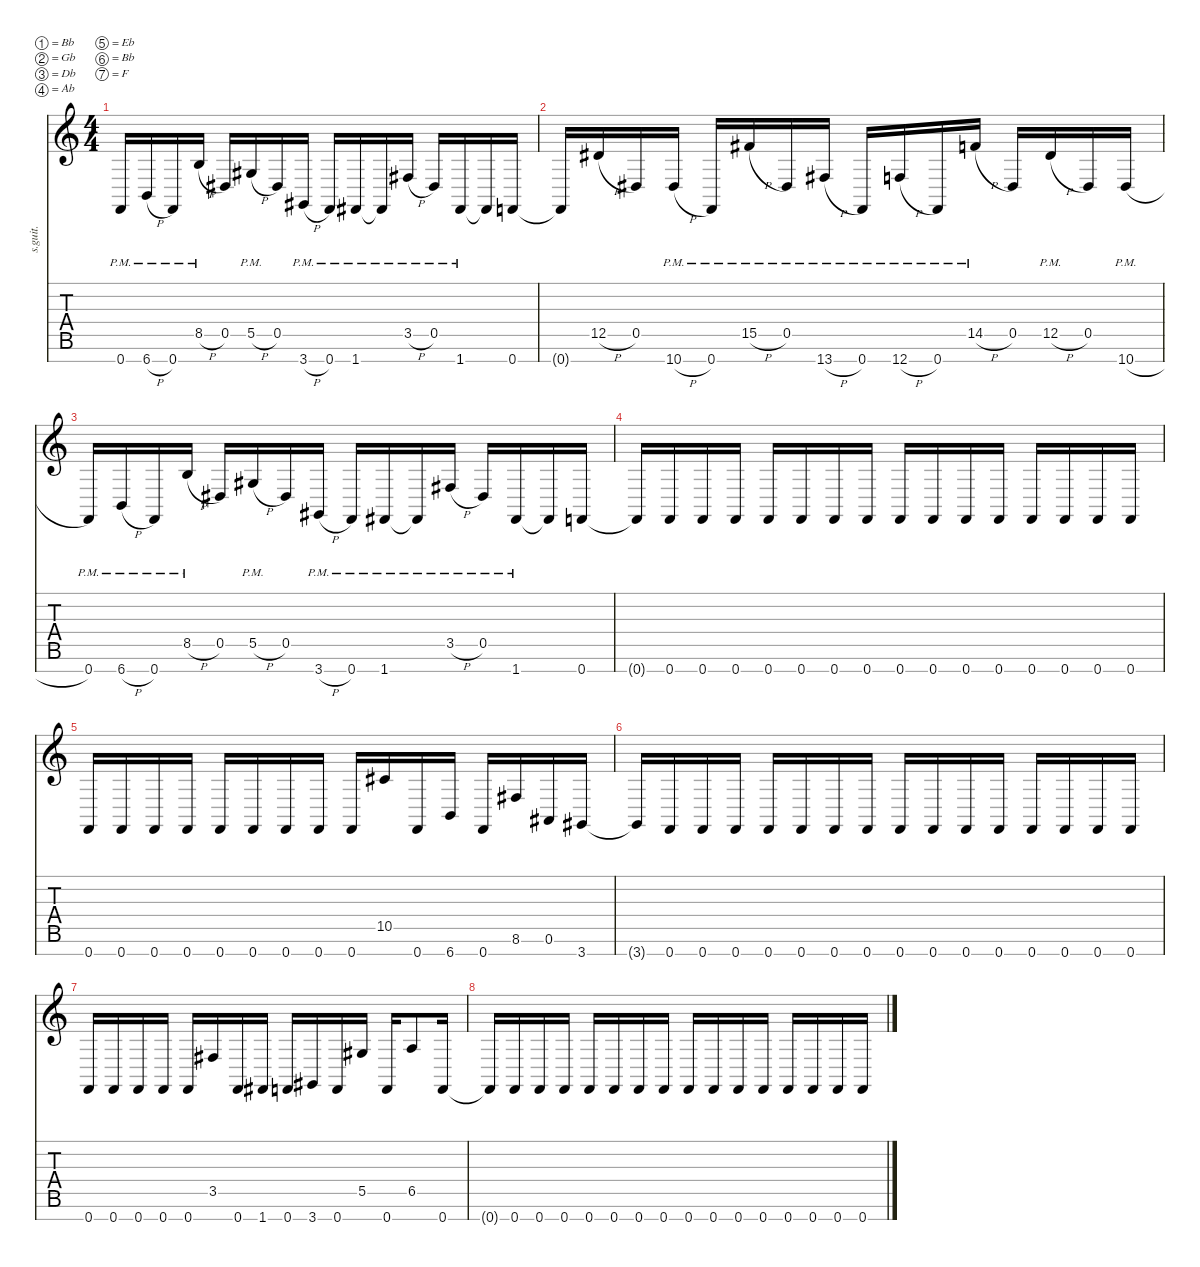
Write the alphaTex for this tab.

\defaultSystemsLayout 4
\hideDynamics
\bracketExtendMode nobrackets
\track ("Fredrik Thordendal" "s.guit.") {instrument distortionguitar}
\staff {score tabs}
\tuning (Bb3 Gb3 Db3 Ab2 Eb2 Bb1 F1)
\ts (4 4)
\tempo (110 hide)
\clef g2
\ks c
0.7{pm}.16{lyrics (0 "") lyrics (1 "") lyrics (2 "") lyrics (3 "") lyrics (4 "") dy f} 6.7{h pm}.16{lyrics (0 "") lyrics (1 "") lyrics (2 "") lyrics (3 "") lyrics (4 "")} 0.7{pm}.16{lyrics (0 "") lyrics (1 "") lyrics (2 "") lyrics (3 "") lyrics (4 "")} 8.5{h pm}.16{lyrics (0 "") lyrics (1 "") lyrics (2 "") lyrics (3 "") lyrics (4 "")} 0.5{acc #}.16{lyrics (0 "") lyrics (1 "") lyrics (2 "") lyrics (3 "") lyrics (4 "")} 5.5{h pm acc #}.16{lyrics (0 "") lyrics (1 "") lyrics (2 "") lyrics (3 "") lyrics (4 "")} 0.5{acc #}.16{lyrics (0 "") lyrics (1 "") lyrics (2 "") lyrics (3 "") lyrics (4 "")} 3.7{h pm acc #}.16{lyrics (0 "") lyrics (1 "") lyrics (2 "") lyrics (3 "") lyrics (4 "")} 0.7{pm}.16{lyrics (0 "") lyrics (1 "") lyrics (2 "") lyrics (3 "") lyrics (4 "")} 1.7{pm acc #}.16{lyrics (0 "") lyrics (1 "") lyrics (2 "") lyrics (3 "") lyrics (4 "")} 1.7{pm t acc #}.16{lyrics (0 "") lyrics (1 "") lyrics (2 "") lyrics (3 "") lyrics (4 "")} 3.5{h pm acc #}.16{lyrics (0 "") lyrics (1 "") lyrics (2 "") lyrics (3 "") lyrics (4 "")} 0.5{pm acc #}.16{lyrics (0 "") lyrics (1 "") lyrics (2 "") lyrics (3 "") lyrics (4 "")} 1.7{pm acc #}.16{lyrics (0 "") lyrics (1 "") lyrics (2 "") lyrics (3 "") lyrics (4 "")} 1.7{t acc #}.16{lyrics (0 "") lyrics (1 "") lyrics (2 "") lyrics (3 "") lyrics (4 "")} 0.7.16{lyrics (0 "") lyrics (1 "") lyrics (2 "") lyrics (3 "") lyrics (4 "")} |
0.7{t}.16{lyrics (0 "") lyrics (1 "") lyrics (2 "") lyrics (3 "") lyrics (4 "")} 12.5{h acc #}.16{lyrics (0 "") lyrics (1 "") lyrics (2 "") lyrics (3 "") lyrics (4 "")} 0.5{acc #}.16{lyrics (0 "") lyrics (1 "") lyrics (2 "") lyrics (3 "") lyrics (4 "")} 10.7{h pm acc #}.16{lyrics (0 "") lyrics (1 "") lyrics (2 "") lyrics (3 "") lyrics (4 "")} 0.7{pm}.16{lyrics (0 "") lyrics (1 "") lyrics (2 "") lyrics (3 "") lyrics (4 "")} 15.5{h pm acc #}.16{lyrics (0 "") lyrics (1 "") lyrics (2 "") lyrics (3 "") lyrics (4 "")} 0.5{pm acc #}.16{lyrics (0 "") lyrics (1 "") lyrics (2 "") lyrics (3 "") lyrics (4 "")} 13.7{h pm acc #}.16{lyrics (0 "") lyrics (1 "") lyrics (2 "") lyrics (3 "") lyrics (4 "")} 0.7{pm}.16{lyrics (0 "") lyrics (1 "") lyrics (2 "") lyrics (3 "") lyrics (4 "")} 12.7{h pm}.16{lyrics (0 "") lyrics (1 "") lyrics (2 "") lyrics (3 "") lyrics (4 "")} 0.7{pm}.16{lyrics (0 "") lyrics (1 "") lyrics (2 "") lyrics (3 "") lyrics (4 "")} 14.5{h pm}.16{lyrics (0 "") lyrics (1 "") lyrics (2 "") lyrics (3 "") lyrics (4 "")} 0.5{acc #}.16{lyrics (0 "") lyrics (1 "") lyrics (2 "") lyrics (3 "") lyrics (4 "")} 12.5{h pm acc #}.16{lyrics (0 "") lyrics (1 "") lyrics (2 "") lyrics (3 "") lyrics (4 "")} 0.5{acc #}.16{lyrics (0 "") lyrics (1 "") lyrics (2 "") lyrics (3 "") lyrics (4 "")} 10.7{h pm acc #}.16{lyrics (0 "") lyrics (1 "") lyrics (2 "") lyrics (3 "") lyrics (4 "")} |
0.7{pm}.16{lyrics (0 "") lyrics (1 "") lyrics (2 "") lyrics (3 "") lyrics (4 "")} 6.7{h pm}.16{lyrics (0 "") lyrics (1 "") lyrics (2 "") lyrics (3 "") lyrics (4 "")} 0.7{pm}.16{lyrics (0 "") lyrics (1 "") lyrics (2 "") lyrics (3 "") lyrics (4 "")} 8.5{h pm}.16{lyrics (0 "") lyrics (1 "") lyrics (2 "") lyrics (3 "") lyrics (4 "")} 0.5{acc #}.16{lyrics (0 "") lyrics (1 "") lyrics (2 "") lyrics (3 "") lyrics (4 "")} 5.5{h pm acc #}.16{lyrics (0 "") lyrics (1 "") lyrics (2 "") lyrics (3 "") lyrics (4 "")} 0.5{acc #}.16{lyrics (0 "") lyrics (1 "") lyrics (2 "") lyrics (3 "") lyrics (4 "")} 3.7{h pm acc #}.16{lyrics (0 "") lyrics (1 "") lyrics (2 "") lyrics (3 "") lyrics (4 "")} 0.7{pm}.16{lyrics (0 "") lyrics (1 "") lyrics (2 "") lyrics (3 "") lyrics (4 "")} 1.7{pm acc #}.16{lyrics (0 "") lyrics (1 "") lyrics (2 "") lyrics (3 "") lyrics (4 "")} 1.7{pm t acc #}.16{lyrics (0 "") lyrics (1 "") lyrics (2 "") lyrics (3 "") lyrics (4 "")} 3.5{h pm acc #}.16{lyrics (0 "") lyrics (1 "") lyrics (2 "") lyrics (3 "") lyrics (4 "")} 0.5{pm acc #}.16{lyrics (0 "") lyrics (1 "") lyrics (2 "") lyrics (3 "") lyrics (4 "")} 1.7{pm acc #}.16{lyrics (0 "") lyrics (1 "") lyrics (2 "") lyrics (3 "") lyrics (4 "")} 1.7{t acc #}.16{lyrics (0 "") lyrics (1 "") lyrics (2 "") lyrics (3 "") lyrics (4 "")} 0.7.16{lyrics (0 "") lyrics (1 "") lyrics (2 "") lyrics (3 "") lyrics (4 "")} |
0.7{t}.16{lyrics (0 "") lyrics (1 "") lyrics (2 "") lyrics (3 "") lyrics (4 "")} 0.7.16{lyrics (0 "") lyrics (1 "") lyrics (2 "") lyrics (3 "") lyrics (4 "")} 0.7.16{lyrics (0 "") lyrics (1 "") lyrics (2 "") lyrics (3 "") lyrics (4 "")} 0.7.16{lyrics (0 "") lyrics (1 "") lyrics (2 "") lyrics (3 "") lyrics (4 "")} 0.7.16{lyrics (0 "") lyrics (1 "") lyrics (2 "") lyrics (3 "") lyrics (4 "")} 0.7.16{lyrics (0 "") lyrics (1 "") lyrics (2 "") lyrics (3 "") lyrics (4 "")} 0.7.16{lyrics (0 "") lyrics (1 "") lyrics (2 "") lyrics (3 "") lyrics (4 "")} 0.7.16{lyrics (0 "") lyrics (1 "") lyrics (2 "") lyrics (3 "") lyrics (4 "")} 0.7.16{lyrics (0 "") lyrics (1 "") lyrics (2 "") lyrics (3 "") lyrics (4 "")} 0.7.16{lyrics (0 "") lyrics (1 "") lyrics (2 "") lyrics (3 "") lyrics (4 "")} 0.7.16{lyrics (0 "") lyrics (1 "") lyrics (2 "") lyrics (3 "") lyrics (4 "")} 0.7.16{lyrics (0 "") lyrics (1 "") lyrics (2 "") lyrics (3 "") lyrics (4 "")} 0.7.16{lyrics (0 "") lyrics (1 "") lyrics (2 "") lyrics (3 "") lyrics (4 "")} 0.7.16{lyrics (0 "") lyrics (1 "") lyrics (2 "") lyrics (3 "") lyrics (4 "")} 0.7.16{lyrics (0 "") lyrics (1 "") lyrics (2 "") lyrics (3 "") lyrics (4 "")} 0.7.16{lyrics (0 "") lyrics (1 "") lyrics (2 "") lyrics (3 "") lyrics (4 "")} |
0.7.16{lyrics (0 "") lyrics (1 "") lyrics (2 "") lyrics (3 "") lyrics (4 "")} 0.7.16{lyrics (0 "") lyrics (1 "") lyrics (2 "") lyrics (3 "") lyrics (4 "")} 0.7.16{lyrics (0 "") lyrics (1 "") lyrics (2 "") lyrics (3 "") lyrics (4 "")} 0.7.16{lyrics (0 "") lyrics (1 "") lyrics (2 "") lyrics (3 "") lyrics (4 "")} 0.7.16{lyrics (0 "") lyrics (1 "") lyrics (2 "") lyrics (3 "") lyrics (4 "")} 0.7.16{lyrics (0 "") lyrics (1 "") lyrics (2 "") lyrics (3 "") lyrics (4 "")} 0.7.16{lyrics (0 "") lyrics (1 "") lyrics (2 "") lyrics (3 "") lyrics (4 "")} 0.7.16{lyrics (0 "") lyrics (1 "") lyrics (2 "") lyrics (3 "") lyrics (4 "")} 0.7.16{lyrics (0 "") lyrics (1 "") lyrics (2 "") lyrics (3 "") lyrics (4 "")} 10.5{acc #}.16{lyrics (0 "") lyrics (1 "") lyrics (2 "") lyrics (3 "") lyrics (4 "")} 0.7.16{lyrics (0 "") lyrics (1 "") lyrics (2 "") lyrics (3 "") lyrics (4 "")} 6.7.16{lyrics (0 "") lyrics (1 "") lyrics (2 "") lyrics (3 "") lyrics (4 "")} 0.7.16{lyrics (0 "") lyrics (1 "") lyrics (2 "") lyrics (3 "") lyrics (4 "")} 8.6{acc #}.16{lyrics (0 "") lyrics (1 "") lyrics (2 "") lyrics (3 "") lyrics (4 "")} 0.6{acc #}.16{lyrics (0 "") lyrics (1 "") lyrics (2 "") lyrics (3 "") lyrics (4 "")} 3.7{acc #}.16{lyrics (0 "") lyrics (1 "") lyrics (2 "") lyrics (3 "") lyrics (4 "")} |
3.7{t acc #}.16{lyrics (0 "") lyrics (1 "") lyrics (2 "") lyrics (3 "") lyrics (4 "")} 0.7.16{lyrics (0 "") lyrics (1 "") lyrics (2 "") lyrics (3 "") lyrics (4 "")} 0.7.16{lyrics (0 "") lyrics (1 "") lyrics (2 "") lyrics (3 "") lyrics (4 "")} 0.7.16{lyrics (0 "") lyrics (1 "") lyrics (2 "") lyrics (3 "") lyrics (4 "")} 0.7.16{lyrics (0 "") lyrics (1 "") lyrics (2 "") lyrics (3 "") lyrics (4 "")} 0.7.16{lyrics (0 "") lyrics (1 "") lyrics (2 "") lyrics (3 "") lyrics (4 "")} 0.7.16{lyrics (0 "") lyrics (1 "") lyrics (2 "") lyrics (3 "") lyrics (4 "")} 0.7.16{lyrics (0 "") lyrics (1 "") lyrics (2 "") lyrics (3 "") lyrics (4 "")} 0.7.16{lyrics (0 "") lyrics (1 "") lyrics (2 "") lyrics (3 "") lyrics (4 "")} 0.7.16{lyrics (0 "") lyrics (1 "") lyrics (2 "") lyrics (3 "") lyrics (4 "")} 0.7.16{lyrics (0 "") lyrics (1 "") lyrics (2 "") lyrics (3 "") lyrics (4 "")} 0.7.16{lyrics (0 "") lyrics (1 "") lyrics (2 "") lyrics (3 "") lyrics (4 "")} 0.7.16{lyrics (0 "") lyrics (1 "") lyrics (2 "") lyrics (3 "") lyrics (4 "")} 0.7.16{lyrics (0 "") lyrics (1 "") lyrics (2 "") lyrics (3 "") lyrics (4 "")} 0.7.16{lyrics (0 "") lyrics (1 "") lyrics (2 "") lyrics (3 "") lyrics (4 "")} 0.7.16{lyrics (0 "") lyrics (1 "") lyrics (2 "") lyrics (3 "") lyrics (4 "")} |
0.7.16{lyrics (0 "") lyrics (1 "") lyrics (2 "") lyrics (3 "") lyrics (4 "")} 0.7.16{lyrics (0 "") lyrics (1 "") lyrics (2 "") lyrics (3 "") lyrics (4 "")} 0.7.16{lyrics (0 "") lyrics (1 "") lyrics (2 "") lyrics (3 "") lyrics (4 "")} 0.7.16{lyrics (0 "") lyrics (1 "") lyrics (2 "") lyrics (3 "") lyrics (4 "")} 0.7.16{lyrics (0 "") lyrics (1 "") lyrics (2 "") lyrics (3 "") lyrics (4 "")} 3.5{acc #}.16{lyrics (0 "") lyrics (1 "") lyrics (2 "") lyrics (3 "") lyrics (4 "")} 0.7.16{lyrics (0 "") lyrics (1 "") lyrics (2 "") lyrics (3 "") lyrics (4 "")} 1.7{acc #}.16{lyrics (0 "") lyrics (1 "") lyrics (2 "") lyrics (3 "") lyrics (4 "")} 0.7.16{lyrics (0 "") lyrics (1 "") lyrics (2 "") lyrics (3 "") lyrics (4 "")} 3.7{acc #}.16{lyrics (0 "") lyrics (1 "") lyrics (2 "") lyrics (3 "") lyrics (4 "")} 0.7.16{lyrics (0 "") lyrics (1 "") lyrics (2 "") lyrics (3 "") lyrics (4 "")} 5.5{acc #}.16{lyrics (0 "") lyrics (1 "") lyrics (2 "") lyrics (3 "") lyrics (4 "")} 0.7.16{lyrics (0 "") lyrics (1 "") lyrics (2 "") lyrics (3 "") lyrics (4 "")} 6.5.8{lyrics (0 "") lyrics (1 "") lyrics (2 "") lyrics (3 "") lyrics (4 "")} 0.7.16{lyrics (0 "") lyrics (1 "") lyrics (2 "") lyrics (3 "") lyrics (4 "")} |
0.7{t}.16{lyrics (0 "") lyrics (1 "") lyrics (2 "") lyrics (3 "") lyrics (4 "")} 0.7.16{lyrics (0 "") lyrics (1 "") lyrics (2 "") lyrics (3 "") lyrics (4 "")} 0.7.16{lyrics (0 "") lyrics (1 "") lyrics (2 "") lyrics (3 "") lyrics (4 "")} 0.7.16{lyrics (0 "") lyrics (1 "") lyrics (2 "") lyrics (3 "") lyrics (4 "")} 0.7.16{lyrics (0 "") lyrics (1 "") lyrics (2 "") lyrics (3 "") lyrics (4 "")} 0.7.16{lyrics (0 "") lyrics (1 "") lyrics (2 "") lyrics (3 "") lyrics (4 "")} 0.7.16{lyrics (0 "") lyrics (1 "") lyrics (2 "") lyrics (3 "") lyrics (4 "")} 0.7.16{lyrics (0 "") lyrics (1 "") lyrics (2 "") lyrics (3 "") lyrics (4 "")} 0.7.16{lyrics (0 "") lyrics (1 "") lyrics (2 "") lyrics (3 "") lyrics (4 "")} 0.7.16{lyrics (0 "") lyrics (1 "") lyrics (2 "") lyrics (3 "") lyrics (4 "")} 0.7.16{lyrics (0 "") lyrics (1 "") lyrics (2 "") lyrics (3 "") lyrics (4 "")} 0.7.16{lyrics (0 "") lyrics (1 "") lyrics (2 "") lyrics (3 "") lyrics (4 "")} 0.7.16{lyrics (0 "") lyrics (1 "") lyrics (2 "") lyrics (3 "") lyrics (4 "")} 0.7.16{lyrics (0 "") lyrics (1 "") lyrics (2 "") lyrics (3 "") lyrics (4 "")} 0.7.16{lyrics (0 "") lyrics (1 "") lyrics (2 "") lyrics (3 "") lyrics (4 "")} 0.7.16{lyrics (0 "") lyrics (1 "") lyrics (2 "") lyrics (3 "") lyrics (4 "")}
